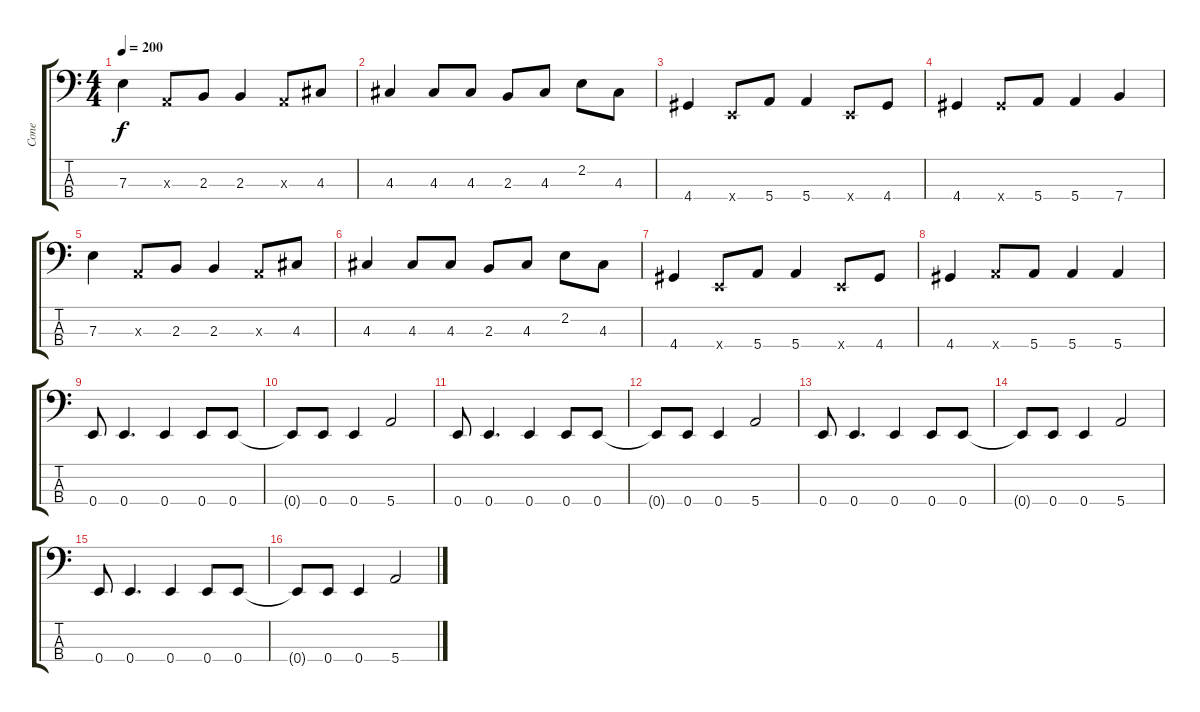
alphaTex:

\track ("Cone" "Cone") {instrument electricbasspick}
\staff {score tabs}
\tuning (G2 D2 A1 E1) {hide}
\ts (4 4)
\tempo 200
\clef f4
\ks c
7.3.4{dy f} 0.3{x}.8 2.3.8 2.3.4 0.3{x}.8 4.3.8 |
4.3.4 4.3.8 4.3.8 2.3.8 4.3.8 2.2.8 4.3.8 |
4.4.4 0.4{x}.8 5.4.8 5.4.4 0.4{x}.8 4.4.8 |
4.4.4 4.4{x}.8 5.4.8 5.4.4 7.4.4 |
7.3.4 0.3{x}.8 2.3.8 2.3.4 0.3{x}.8 4.3.8 |
4.3.4 4.3.8 4.3.8 2.3.8 4.3.8 2.2.8 4.3.8 |
4.4.4 0.4{x}.8 5.4.8 5.4.4 0.4{x}.8 4.4.8 |
4.4.4 5.4{x}.8 5.4.8 5.4.4 5.4.4 |
0.4.8 0.4.4{d} 0.4.4 0.4.8 0.4.8 |
0.4{t}.8 0.4.8 0.4.4 5.4.2 |
0.4.8 0.4.4{d} 0.4.4 0.4.8 0.4.8 |
0.4{t}.8 0.4.8 0.4.4 5.4.2 |
0.4.8 0.4.4{d} 0.4.4 0.4.8 0.4.8 |
0.4{t}.8 0.4.8 0.4.4 5.4.2 |
0.4.8 0.4.4{d} 0.4.4 0.4.8 0.4.8 |
0.4{t}.8 0.4.8 0.4.4 5.4.2
